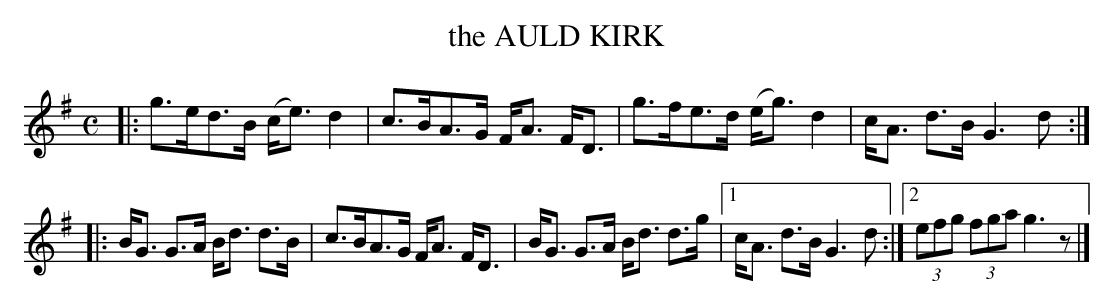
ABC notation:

X:1
T: the AULD KIRK
M: C
L: 1/8
K: G
|:\
g>ed>B (c<e) d2 | c>BA>G F<A F<D |\
g>fe>d (e<g) d2 | c<A d>B G3 d :|
|:\
B<G G>A B<d d>B | c>BA>G F<A F<D |\
B<G G>A B<d d>g |[1 c<A d>B G3 d :|[2 (3efg (3fga g3 z |]
